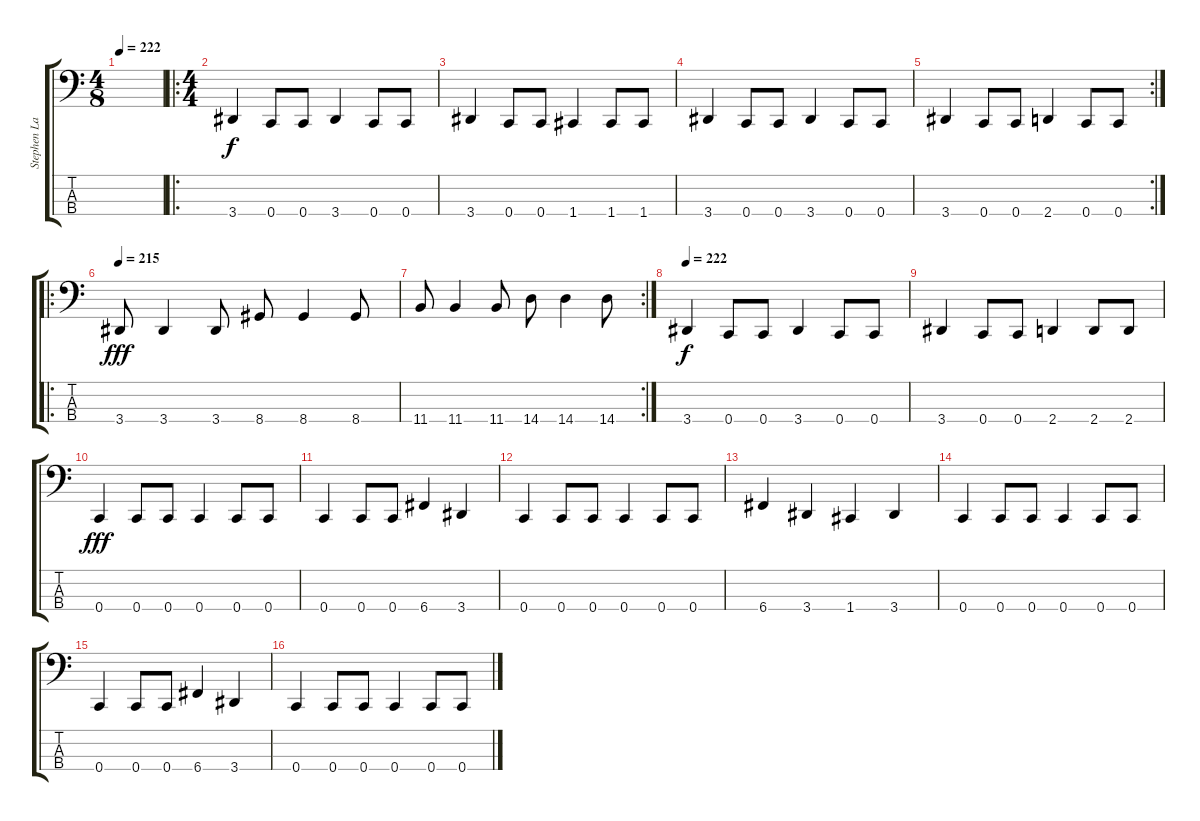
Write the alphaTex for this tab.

\track ("Stephen LaCour" "Stephen La") {instrument electricbasspick}
\staff {score tabs}
\tuning (F2 C2 G1 C1) {hide}
\ts (4 8)
\tempo 222
\clef f4
\ks c
|
\ro
\ts (4 4)
3.4.4{dy f} 0.4.8 0.4.8 3.4.4 0.4.8 0.4.8 |
3.4.4 0.4.8 0.4.8 1.4.4 1.4.8 1.4.8 |
3.4.4 0.4.8 0.4.8 3.4.4 0.4.8 0.4.8 |
\rc 2
3.4.4 0.4.8 0.4.8 2.4.4 0.4.8 0.4.8 |
\ro
\tempo 215
3.4.8{dy fff} 3.4.4 3.4.8 8.4.8 8.4.4 8.4.8 |
\rc 2
11.4.8 11.4.4 11.4.8 14.4.8 14.4.4 14.4.8 |
\tempo 222
3.4.4{dy f} 0.4.8 0.4.8 3.4.4 0.4.8 0.4.8 |
3.4.4 0.4.8 0.4.8 2.4.4 2.4.8 2.4.8 |
0.4.4{dy fff} 0.4.8 0.4.8 0.4.4 0.4.8 0.4.8 |
0.4.4 0.4.8 0.4.8 6.4.4 3.4.4 |
0.4.4 0.4.8 0.4.8 0.4.4 0.4.8 0.4.8 |
6.4.4 3.4.4 1.4.4 3.4.4 |
0.4.4 0.4.8 0.4.8 0.4.4 0.4.8 0.4.8 |
0.4.4 0.4.8 0.4.8 6.4.4 3.4.4 |
0.4.4 0.4.8 0.4.8 0.4.4 0.4.8 0.4.8
